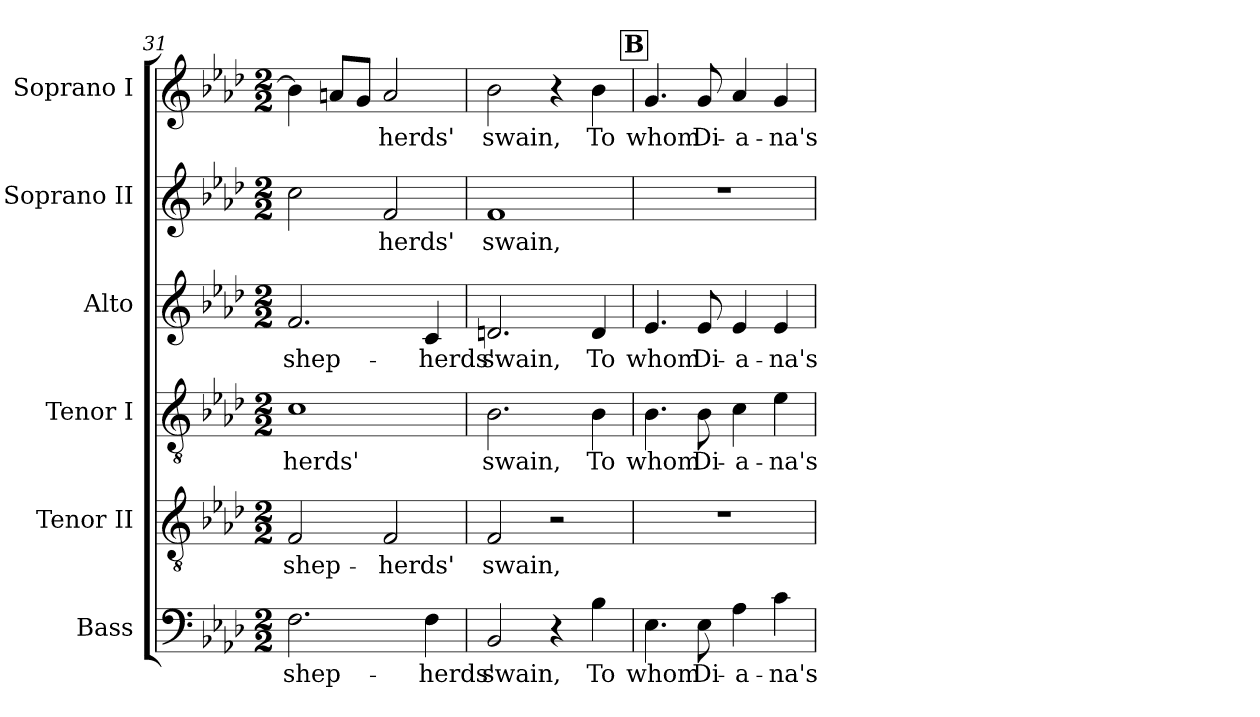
**kern	**text	**kern	**text	**kern	**text	**kern	**text	**kern	**text	**kern	**text
*part6	*part6	*part5	*part5	*part4	*part4	*part3	*part3	*part2	*part2	*part1	*part1
*staff6	*staff6	*staff5	*staff5	*staff4	*staff4	*staff3	*staff3	*staff2	*staff2	*staff1	*staff1
*I"Bass	*	*I"Tenor II	*	*I"Tenor I	*	*I"Alto	*	*I"Soprano II	*	*I"Soprano I	*
*I'B.	*	*I'T. II	*	*I'T. I	*	*I'A.	*	*I'S. II	*	*I'S. I	*
*clefF4	*	*clefGv2	*	*clefGv2	*	*clefG2	*	*clefG2	*	*clefG2	*
*	*	*ITrd7c12	*	*ITrd7c12	*	*	*	*	*	*	*
*k[b-e-a-d-]	*	*k[b-e-a-d-]	*	*k[b-e-a-d-]	*	*k[b-e-a-d-]	*	*k[b-e-a-d-]	*	*k[b-e-a-d-]	*
*A-:	*	*A-:	*	*A-:	*	*A-:	*	*A-:	*	*A-:	*
*M2/2	*	*M2/2	*	*M2/2	*	*M2/2	*	*M2/2	*	*M2/2	*
=31	=31	=31	=31	=31	=31	=31	=31	=31	=31	=31	=31
!	!LO:LY:b:color=#000000	!	!	!	!	!	!	!	!	!	!
!	!	!	!LO:LY:b:color=#000000	!	!	!	!	!	!	!	!
!	!	!	!	!	!LO:LY:b:color=#000000	!	!	!	!	!	!
!	!	!	!	!	!	!	!LO:LY:b:color=#000000	!	!	!	!
2.Fi\	shep-	2FFi/	shep-	1Ci	-herds'	2.fi/	shep-	2cci\	.	4b-i\]	.
.	.	.	.	.	.	.	.	.	.	8ani/L	.
.	.	.	.	.	.	.	.	.	.	8gi/J	.
!	!	!	!LO:LY:b:color=#000000	!	!	!	!	!	!	!	!
!	!	!	!	!	!	!	!	!	!LO:LY:b:color=#000000	!	!
!	!	!	!	!	!	!	!	!	!	!	!LO:LY:b:color=#000000
.	.	2FFi/	-herds'	.	.	.	.	2fi/	-herds'	2ai/	-herds'
!	!LO:LY:b:color=#000000	!	!	!	!	!	!	!	!	!	!
!	!	!	!	!	!	!	!LO:LY:b:color=#000000	!	!	!	!
4Fi\	-herds'	.	.	.	.	4ci/	-herds'	.	.	.	.
=32	=32	=32	=32	=32	=32	=32	=32	=32	=32	=32	=32
!	!LO:LY:b:color=#000000	!	!	!	!	!	!	!	!	!	!
!	!	!	!LO:LY:b:color=#000000	!	!	!	!	!	!	!	!
!	!	!	!	!	!LO:LY:b:color=#000000	!	!	!	!	!	!
!	!	!	!	!	!	!	!LO:LY:b:color=#000000	!	!	!	!
!	!	!	!	!	!	!	!	!	!LO:LY:b:color=#000000	!	!
!	!	!	!	!	!	!	!	!	!	!	!LO:LY:b:color=#000000
2BB-i/	swain,	2FFi/	swain,	2.BB-i\	swain,	2.dni/	swain,	1fi	swain,	2b-i\	swain,
4r	.	2r	.	.	.	.	.	.	.	4r	.
!	!LO:LY:b:color=#000000	!	!	!	!	!	!	!	!	!	!
!	!	!	!	!	!LO:LY:b:color=#000000	!	!	!	!	!	!
!	!	!	!	!	!	!	!LO:LY:b:color=#000000	!	!	!	!
!	!	!	!	!	!	!	!	!	!	!	!LO:LY:b:color=#000000
4B-i\	To	.	.	4BB-i\	To	4di/	To	.	.	4b-i\	To
!!LO:REH:place=s1:B:color=#000000:enc=box:fs=15.998:t=B
=33	=33	=33	=33	=33	=33	=33	=33	=33	=33	=33	=33
!	!LO:LY:b:color=#000000	!	!	!	!	!	!	!	!	!	!
!	!	!	!	!	!LO:LY:b:color=#000000	!	!	!	!	!	!
!	!	!	!	!	!	!	!LO:LY:b:color=#000000	!	!	!	!
!	!	!	!	!	!	!	!	!	!	!	!LO:LY:b:color=#000000
4.E-i\	whom	1r	.	4.BB-i\	whom	4.e-i/	whom	1r	.	4.gi/	whom
!	!LO:LY:b:color=#000000	!	!	!	!	!	!	!	!	!	!
!	!	!	!	!	!LO:LY:b:color=#000000	!	!	!	!	!	!
!	!	!	!	!	!	!	!LO:LY:b:color=#000000	!	!	!	!
!	!	!	!	!	!	!	!	!	!	!	!LO:LY:b:color=#000000
8E-i\	Di-	.	.	8BB-i\	Di-	8e-i/	Di-	.	.	8gi/	Di-
!	!LO:LY:b:color=#000000	!	!	!	!	!	!	!	!	!	!
!	!	!	!	!	!LO:LY:b:color=#000000	!	!	!	!	!	!
!	!	!	!	!	!	!	!LO:LY:b:color=#000000	!	!	!	!
!	!	!	!	!	!	!	!	!	!	!	!LO:LY:b:color=#000000
4A-i\	-a-	.	.	4Ci\	-a-	4e-i/	-a-	.	.	4a-i/	-a-
!	!LO:LY:b:color=#000000	!	!	!	!	!	!	!	!	!	!
!	!	!	!	!	!LO:LY:b:color=#000000	!	!	!	!	!	!
!	!	!	!	!	!	!	!LO:LY:b:color=#000000	!	!	!	!
!	!	!	!	!	!	!	!	!	!	!	!LO:LY:b:color=#000000
4ci\	-na's	.	.	4E-i\	-na's	4e-i/	-na's	.	.	4gi/	-na's
=	=	=	=	=	=	=	=	=	=	=	=
*-	*-	*-	*-	*-	*-	*-	*-	*-	*-	*-	*-
